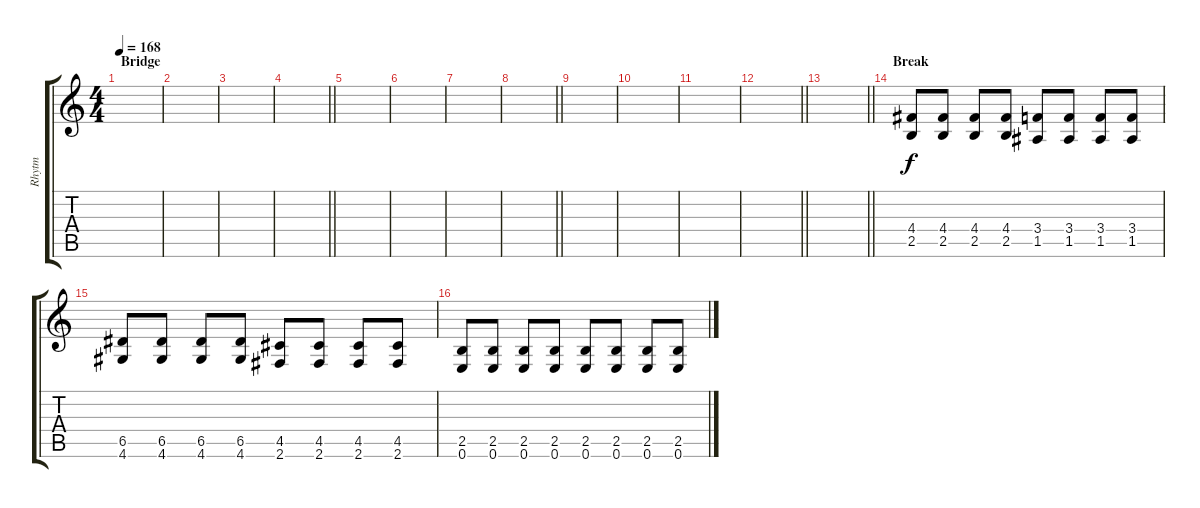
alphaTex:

\track ("Rhytm" "Rhytm") {instrument distortionguitar}
\staff {score tabs}
\tuning (E4 B3 G3 D3 A2 E2) {hide}
\ts (4 4)
\section ("" "Bridge")
\tempo 168
\clef g2
\ks c
|
|
|
\barLineRight lightlight
|
|
|
|
\barLineRight lightlight
|
|
|
|
\barLineRight lightlight
|
\barLineRight lightlight
|
\section ("" "Break")
(4.4 2.5).8{volume 6 instrument distortionguitar} (4.4 2.5).8 (4.4 2.5).8 (4.4 2.5).8 (3.4 1.5).8 (3.4 1.5).8 (3.4 1.5).8 (3.4 1.5).8 |
(6.5 4.6).8 (6.5 4.6).8 (6.5 4.6).8 (6.5 4.6).8 (4.5 2.6).8 (4.5 2.6).8 (4.5 2.6).8 (4.5 2.6).8 |
(2.5 0.6).8 (2.5 0.6).8 (2.5 0.6).8 (2.5 0.6).8 (2.5 0.6).8 (2.5 0.6).8 (2.5 0.6).8 (2.5 0.6).8
